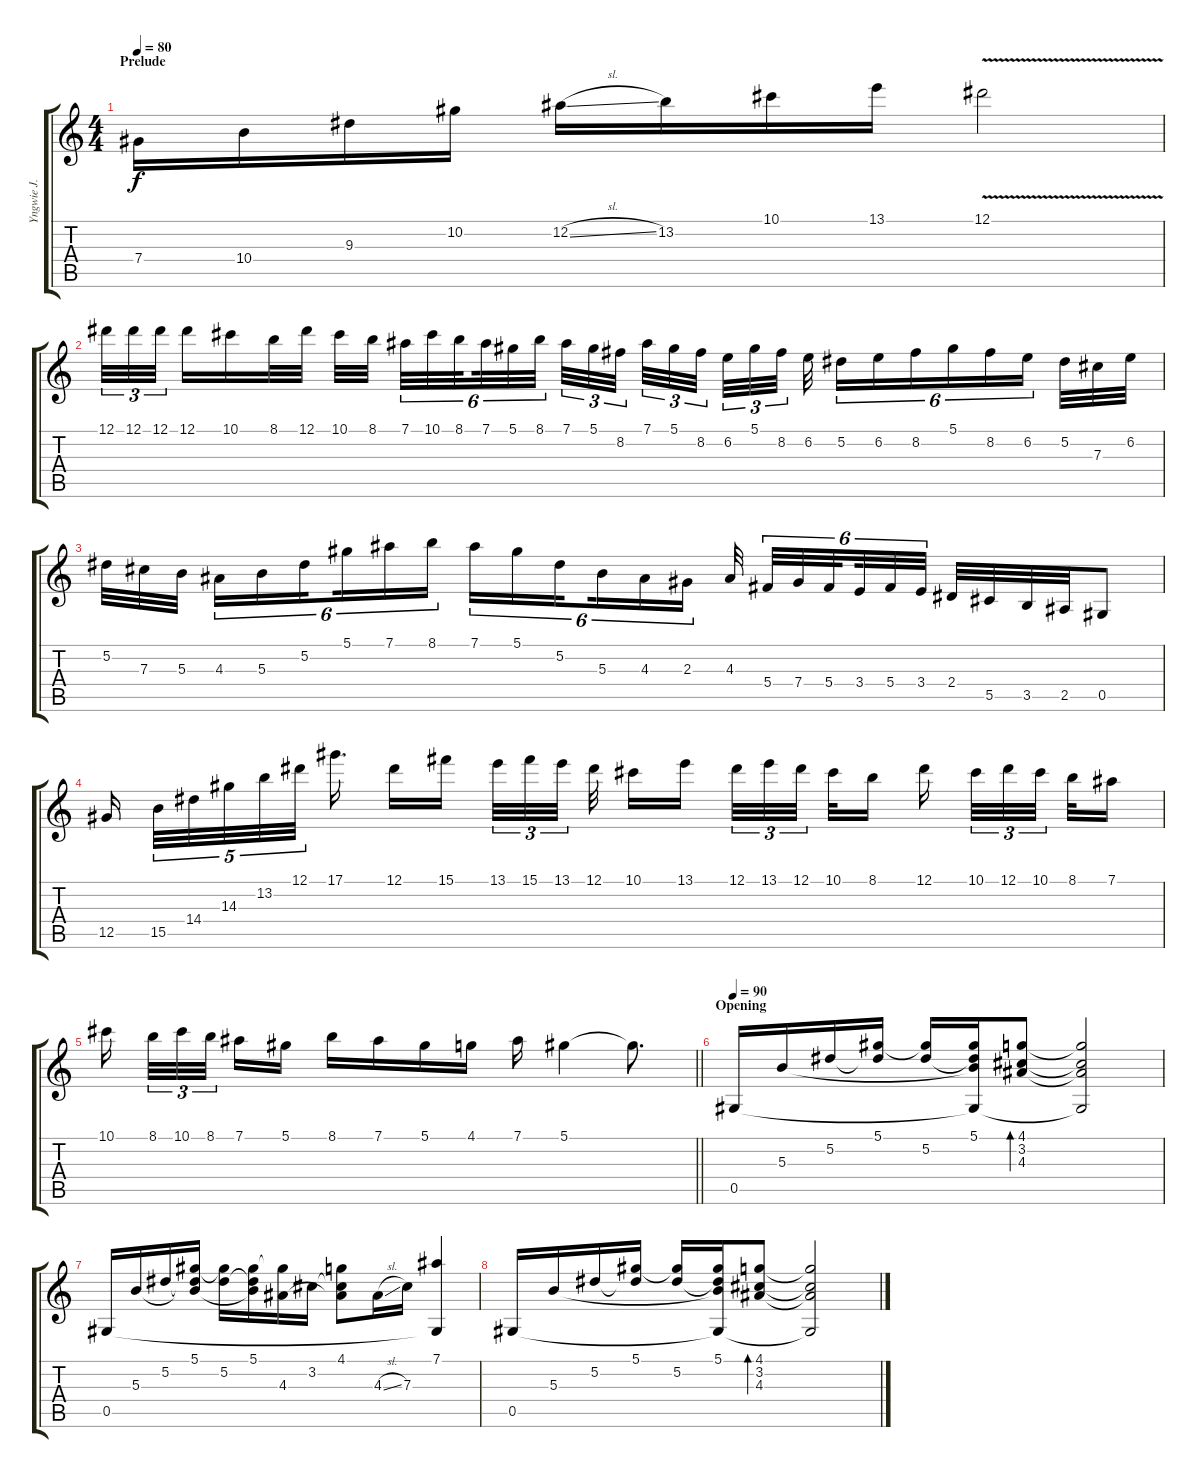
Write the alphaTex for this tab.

\track ("Yngwie J. Malmsteen" "Yngwie J. ") {instrument acousticguitarnylon}
\staff {score tabs}
\tuning (Eb4 Bb3 Gb3 Db3 Ab2 Eb2) {hide}
\ts (4 4)
\section ("" "Prelude")
\tempo 80
\clef g2
\ks c
7.4.16{dy f instrument acousticguitarnylon} 10.4.16 9.3.16 10.2.16 12.2{sl}.16 13.2.16 10.1.16 13.1.16 12.1{v}.2 |
12.1.32{tu (3 2)} 12.1.32{tu (3 2)} 12.1.32{tu (3 2) beam splitsecondary} 12.1.16 10.1.16 8.1.32 12.1.32 10.1.32 8.1.32{beam splitsecondary} 7.1.32{tu (6 4)} 10.1.32{tu (6 4)} 8.1.32{tu (6 4) beam splitsecondary} 7.1.32{tu (6 4)} 5.1.32{tu (6 4)} 8.1.32{tu (6 4) beam splitsecondary} 7.1.32{tu (3 2)} 5.1.32{tu (3 2)} 8.2.32{tu (3 2)} 7.1.32{tu (3 2)} 5.1.32{tu (3 2)} 8.2.32{tu (3 2) beam splitsecondary} 6.2.32{tu (3 2)} 5.1.32{tu (3 2)} 8.2.32{tu (3 2) beam splitsecondary} 6.2.32{beam splitsecondary} 5.2.16{tu (6 4)} 6.2.16{tu (6 4)} 8.2.16{tu (6 4)} 5.1.16{tu (6 4)} 8.2.16{tu (6 4)} 6.2.16{tu (6 4) beam splitsecondary} 5.2.32 7.3.32 6.2.32 |
5.2.32 7.3.32 5.3.32{beam splitsecondary} 4.3.16{tu (6 4)} 5.3.16{tu (6 4)} 5.2.16{tu (6 4) beam splitsecondary} 5.1.16{tu (6 4)} 7.1.16{tu (6 4)} 8.1.16{tu (6 4) beam splitsecondary} 7.1.16{tu (6 4)} 5.1.16{tu (6 4)} 5.2.16{tu (6 4) beam splitsecondary} 5.3.16{tu (6 4)} 4.3.16{tu (6 4)} 2.3.16{tu (6 4) beam splitsecondary} 4.3.32{beam splitsecondary} 5.4.32{tu (6 4)} 7.4.32{tu (6 4)} 5.4.32{tu (6 4) beam splitsecondary} 3.4.32{tu (6 4)} 5.4.32{tu (6 4)} 3.4.32{tu (6 4)} 2.4.32 5.5.32 3.5.32 2.5.32 0.5.8 |
12.5.16{beam splitsecondary} 15.5.32{tu (5 4)} 14.4.32{tu (5 4)} 14.3.32{tu (5 4)} 13.2.32{tu (5 4)} 12.1.32{tu (5 4) beam splitsecondary} 17.1.16{d} 12.1.16 15.1.16{beam splitsecondary} 13.1.32{tu (3 2)} 15.1.32{tu (3 2)} 13.1.32{tu (3 2) beam splitsecondary} 12.1.32 10.1.16 13.1.16{beam splitsecondary} 12.1.32{tu (3 2)} 13.1.32{tu (3 2)} 12.1.32{tu (3 2) beam splitsecondary} 10.1.32 8.1.16 12.1.16{beam splitsecondary} 10.1.32{tu (3 2)} 12.1.32{tu (3 2)} 10.1.32{tu (3 2) beam splitsecondary} 8.1.32 7.1.16 |
\barLineRight lightlight
10.1.16{beam splitsecondary} 8.1.32{tu (3 2)} 10.1.32{tu (3 2)} 8.1.32{tu (3 2) beam splitsecondary} 7.1.16 5.1.16 8.1.16 7.1.16 5.1.16 4.1.16 7.1.16 5.1.4 5.1{t}.8{d} |
\section ("" "Opening")
\tempo 90
0.5.16 5.3.16 5.2.16 (5.1 5.2{t}).16 (5.1{t} 5.2).16 (5.1 5.2{t} 5.3{t} 0.5{t}).16 (4.1 3.2 4.3).8{bd 480} (4.1{t} 3.2{t} 4.3{t} 0.5{t}).2 |
0.5.16 5.3.16 5.2.16 (5.1 5.2{t} 5.3{t}).16 (5.1{t} 5.2).16 (5.1 5.2{t} 5.3{t}).16 (5.1{t} 4.3).16 3.2.16 (4.1 3.2{t} 4.3{t}).8 4.3{sl}.16 7.3.16 (7.1 0.5{t}).4 |
0.5.16 5.3.16 5.2.16 (5.1 5.2{t}).16 (5.1{t} 5.2).16 (5.1 5.2{t} 5.3{t} 0.5{t}).16 (4.1 3.2 4.3).8{bd 480} (4.1{t} 3.2{t} 4.3{t} 0.5{t}).2
